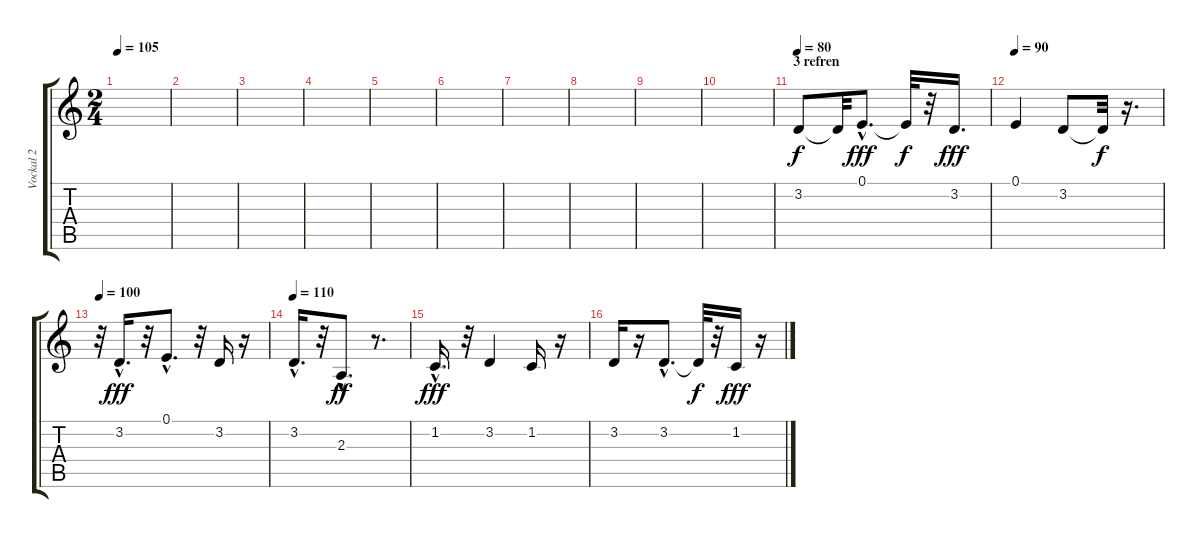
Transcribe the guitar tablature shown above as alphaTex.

\track ("Vockal 2" "Vockal 2") {instrument altosax}
\staff {score tabs}
\tuning (E4 B3 G3 D3 A2 E2) {hide}
\ts (2 4)
\tempo 105
\clef g2
\ks c
|
|
|
|
|
|
|
|
|
|
\section ("" "3 refren")
\tempo 80
3.2.8 3.2{t}.32{dy f} 0.1{hac}.8{d dy fff} 0.1{t}.32{dy f} r.32 3.2.16{d dy fff} |
\tempo 90
0.1.4 3.2.8 3.2{t}.32{dy f} r.16{d} |
\tempo 100
r.32 3.2{hac}.16{d dy fff} r.32 0.1{hac}.8{d} r.32 3.2.16 r.16 |
\tempo 110
3.2{hac}.16{d} r.32 2.3{hac}.8{d dy ff} r.8{d} |
1.2{hac}.16{d dy fff} r.32 3.2.4 1.2.16 r.16 |
3.2.16 r.16 3.2{hac}.8{d} 3.2{t}.32{dy f} r.32 1.2.16{dy fff} r.16
